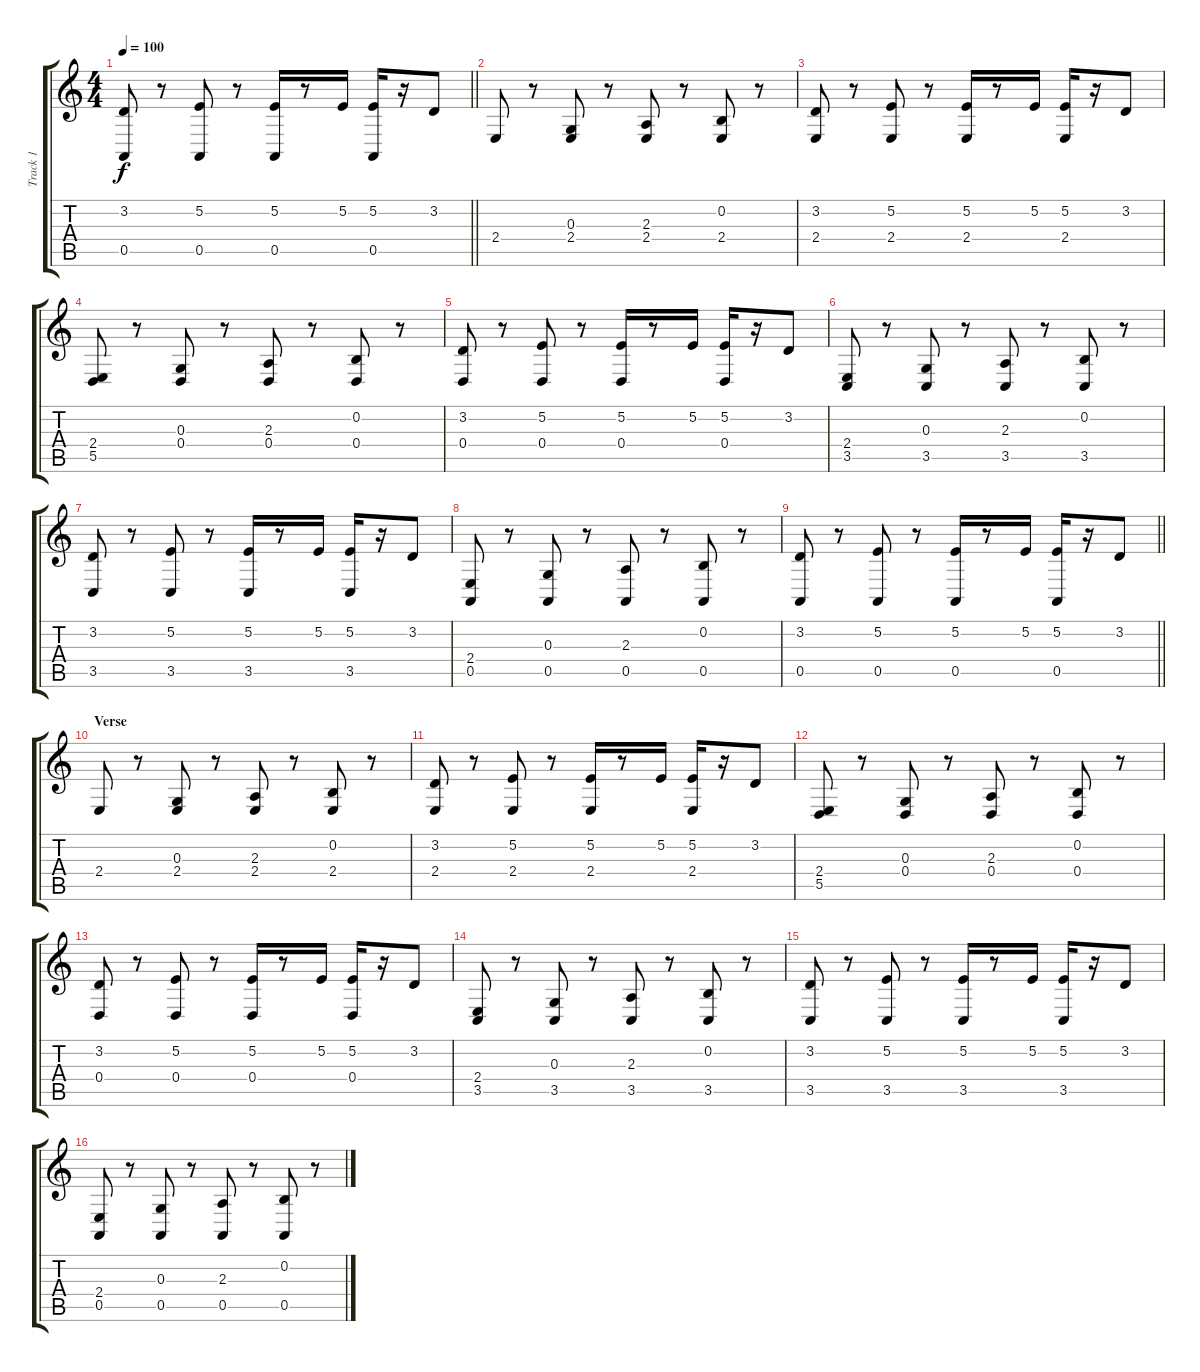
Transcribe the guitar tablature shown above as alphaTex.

\track ("Track 1" "Track 1") {instrument brightacousticpiano}
\staff {score tabs}
\tuning (E4 B3 G3 D3 A2 E2) {hide}
\ts (4 4)
\tempo 100
\clef g2
\barLineRight lightlight
\ks c
(3.2 0.5).8{dy f} r.8 (5.2 0.5).8 r.8 (5.2 0.5).16 r.8 5.2.16 (5.2 0.5).16 r.16 3.2.8 |
2.4.8 r.8 (0.3 2.4).8 r.8 (2.3 2.4).8 r.8 (0.2 2.4).8 r.8 |
(3.2 2.4).8 r.8 (5.2 2.4).8 r.8 (5.2 2.4).16 r.8 5.2.16 (5.2 2.4).16 r.16 3.2.8 |
(2.4 5.5).8 r.8 (0.3 0.4).8 r.8 (2.3 0.4).8 r.8 (0.2 0.4).8 r.8 |
(3.2 0.4).8 r.8 (5.2 0.4).8 r.8 (5.2 0.4).16 r.8 5.2.16 (5.2 0.4).16 r.16 3.2.8 |
(2.4 3.5).8 r.8 (0.3 3.5).8 r.8 (2.3 3.5).8 r.8 (0.2 3.5).8 r.8 |
(3.2 3.5).8 r.8 (5.2 3.5).8 r.8 (5.2 3.5).16 r.8 5.2.16 (5.2 3.5).16 r.16 3.2.8 |
(2.4 0.5).8 r.8 (0.3 0.5).8 r.8 (2.3 0.5).8 r.8 (0.2 0.5).8 r.8 |
\barLineRight lightlight
(3.2 0.5).8 r.8 (5.2 0.5).8 r.8 (5.2 0.5).16 r.8 5.2.16 (5.2 0.5).16 r.16 3.2.8 |
\section ("" "Verse")
2.4.8 r.8 (0.3 2.4).8 r.8 (2.3 2.4).8 r.8 (0.2 2.4).8 r.8 |
(3.2 2.4).8 r.8 (5.2 2.4).8 r.8 (5.2 2.4).16 r.8 5.2.16 (5.2 2.4).16 r.16 3.2.8 |
(2.4 5.5).8 r.8 (0.3 0.4).8 r.8 (2.3 0.4).8 r.8 (0.2 0.4).8 r.8 |
(3.2 0.4).8 r.8 (5.2 0.4).8 r.8 (5.2 0.4).16 r.8 5.2.16 (5.2 0.4).16 r.16 3.2.8 |
(2.4 3.5).8 r.8 (0.3 3.5).8 r.8 (2.3 3.5).8 r.8 (0.2 3.5).8 r.8 |
(3.2 3.5).8 r.8 (5.2 3.5).8 r.8 (5.2 3.5).16 r.8 5.2.16 (5.2 3.5).16 r.16 3.2.8 |
(2.4 0.5).8 r.8 (0.3 0.5).8 r.8 (2.3 0.5).8 r.8 (0.2 0.5).8 r.8
